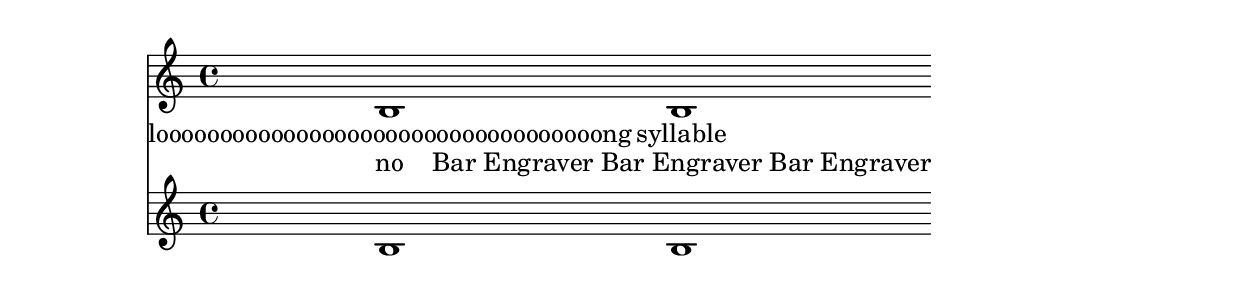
\version "2.7.39"

\header{
texidoc="
Adding a @code{Bar_engraver} to the Lyrics context makes sure that
lyrics do not collide with barlines.
"
}

\layout {
    ragged-right = ##t
}

<<
    \new Staff \with
    {
%	\remove "Bar_engraver"	
	}
    {
	b1 \bar "|:" b1 \bar ":|"
    }
    \context Lyrics \with {
	\consists "Bar_engraver"
	\consists "Separating_line_group_engraver"
 	\override BarLine #'bar-size = #4 
    } \lyricmode {
	  looooooooooooooooooooooooooooooooooong1 syllable
      }
    \lyrics {
	no Bar_Engraver_Bar_Engraver_Bar_Engraver 
    }
    \new Staff \with {
%		\remove "Bar_engraver"	
    } { b1 b1 }
>>
	

